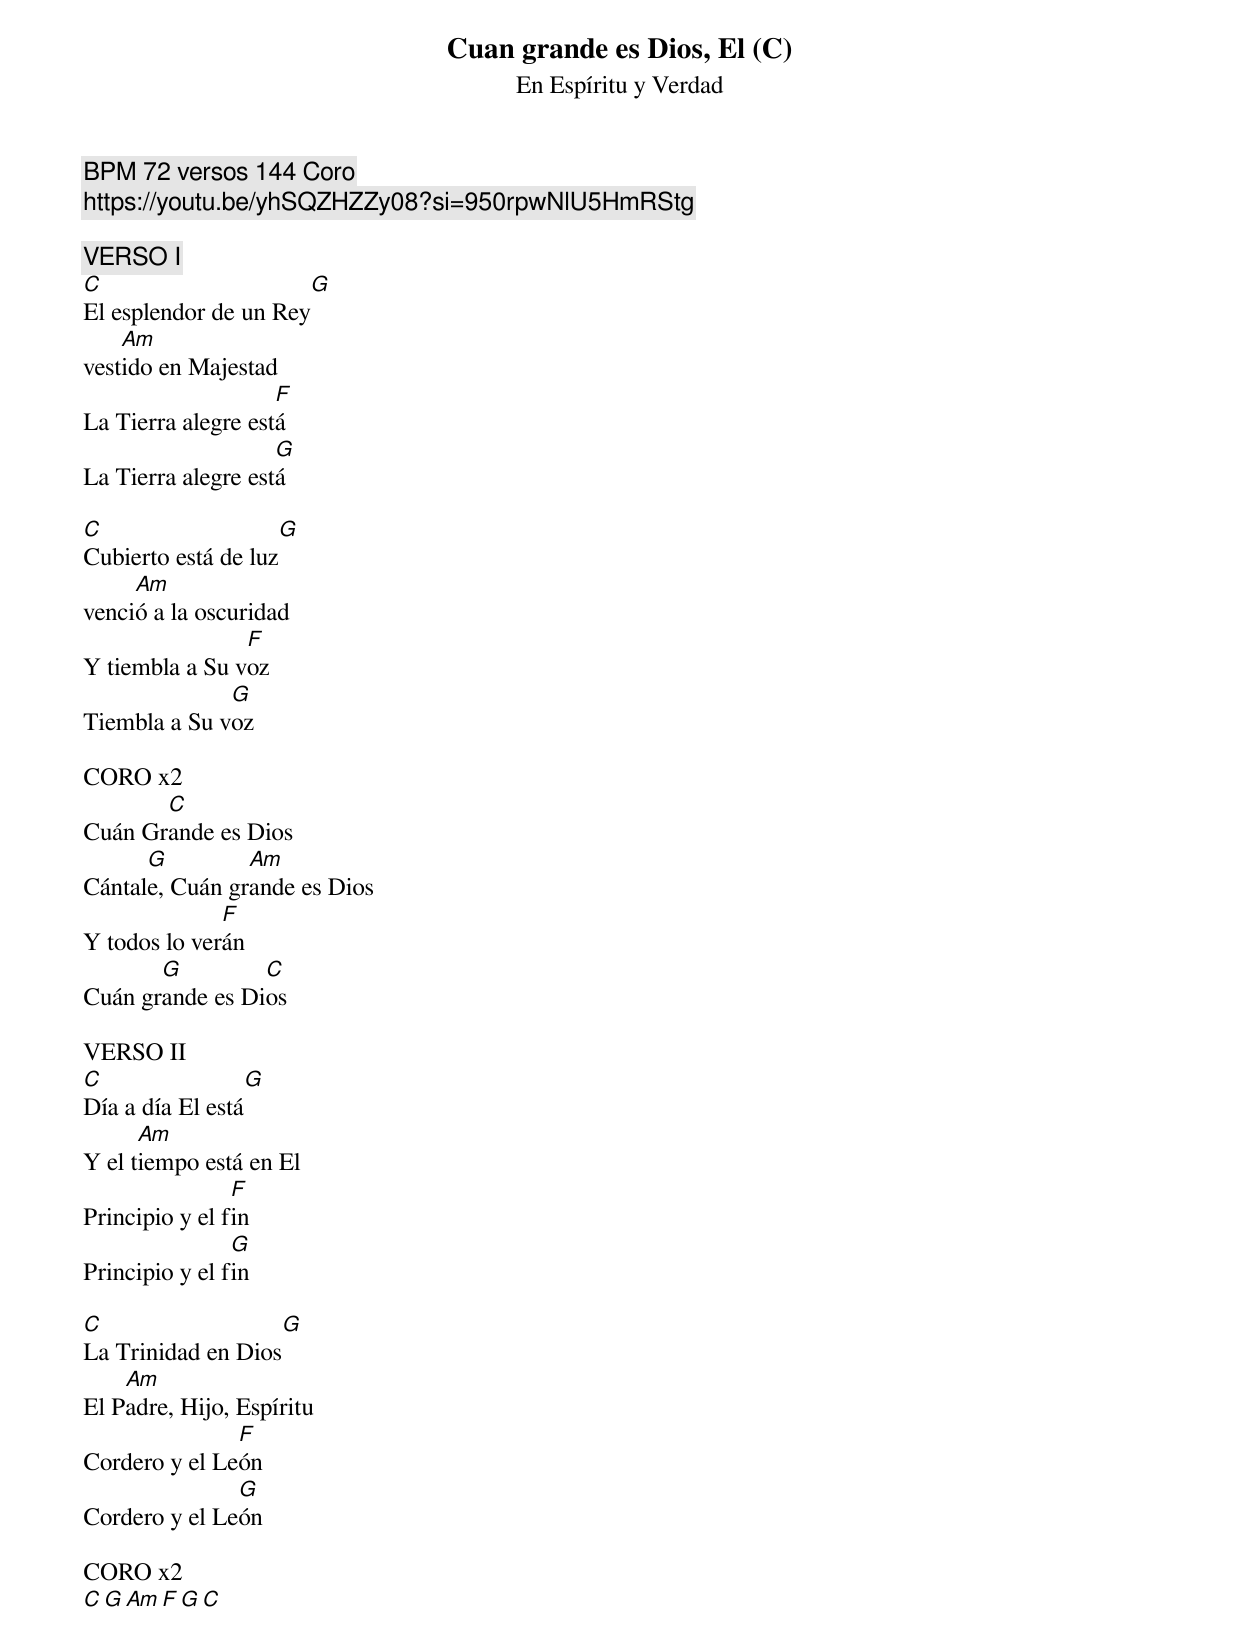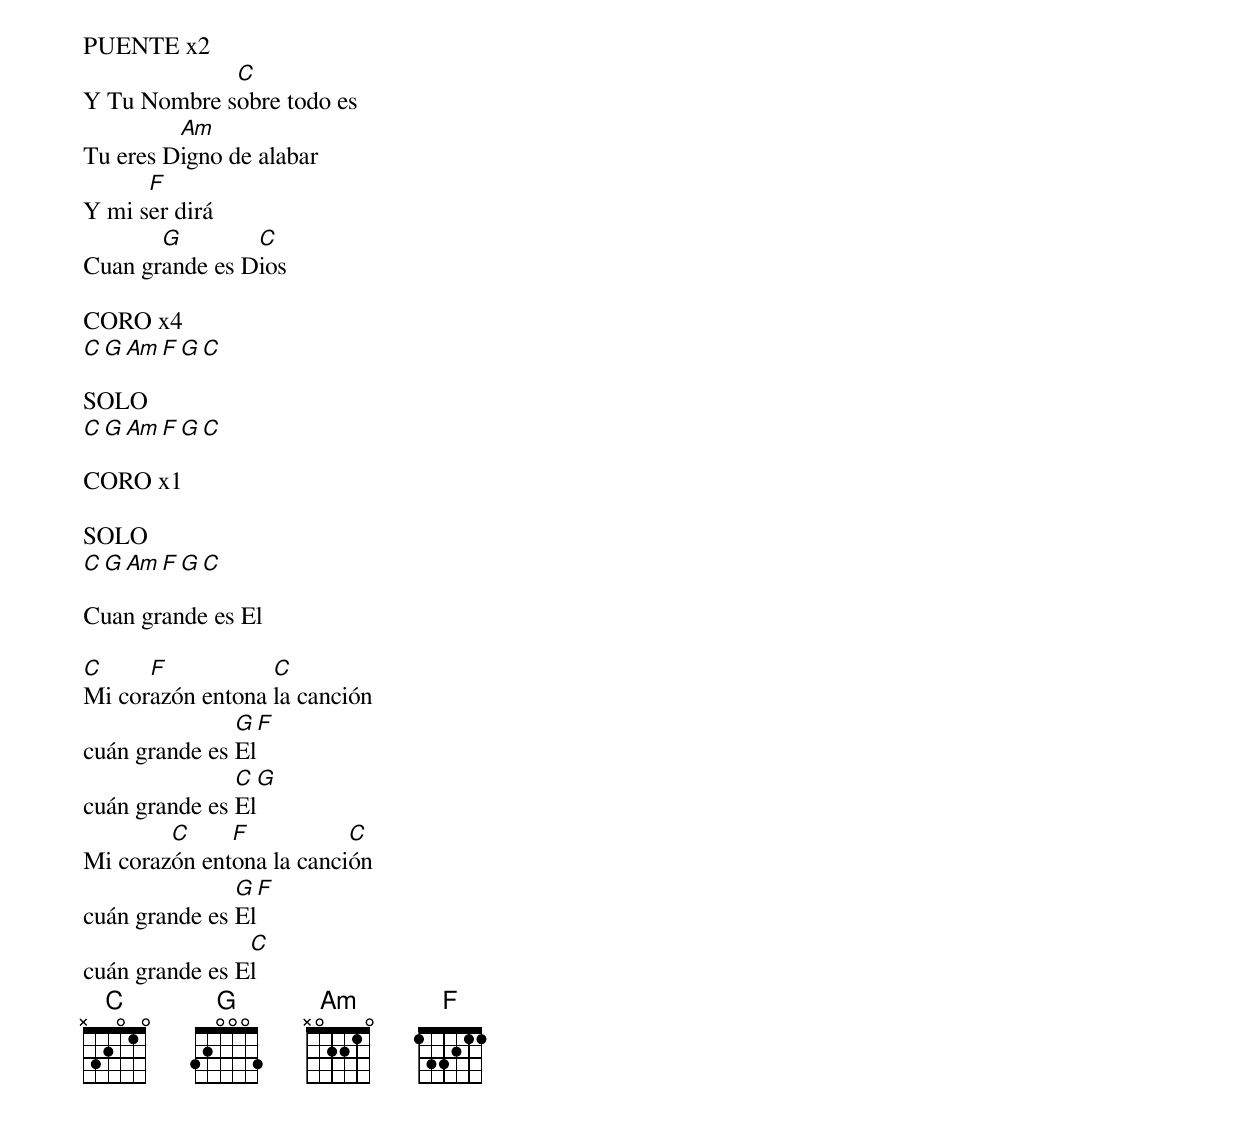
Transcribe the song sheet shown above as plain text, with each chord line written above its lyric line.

Cuan grande es Dios, El (C)
En Espíritu y Verdad
BPM 72 versos 144 Coro
https://youtu.be/yhSQZHZZy08?si=950rpwNlU5HmRStg

VERSO I
C                       G
El esplendor de un Rey
    Am
vestido en Majestad
                    F
La Tierra alegre está
                    G
La Tierra alegre está

C                     G
Cubierto está de luz
     Am
venció a la oscuridad
                F
Y tiembla a Su voz
              G
Tiembla a Su voz

CORO x2
       C
Cuán Grande es Dios
      G         Am
Cántale, Cuán grande es Dios
              F
Y todos lo verán
       G         C
Cuán grande es Dios

VERSO II
C                  G
Día a día El está
      Am
Y el tiempo está en El
                F
Principio y el fin
                G
Principio y el fin

C                    G
La Trinidad en Dios
    Am
El Padre, Hijo, Espíritu
               F
Cordero y el León
               G
Cordero y el León

CORO x2
C G Am F G C

PUENTE x2
             C
Y Tu Nombre sobre todo es
         Am
Tu eres Digno de alabar
      F
Y mi ser dirá
       G        C
Cuan grande es Dios

CORO x4
C G Am F G C

SOLO
C G Am F G C

CORO x1

SOLO
C G Am F G C

Cuan grande es El

C     F           C
Mi corazón entona la canción
               G  F
cuán grande es El
               C  G
cuán grande es El
        C     F           C
Mi corazón entona la canción
               G  F
cuán grande es El
                C
cuán grande es El
